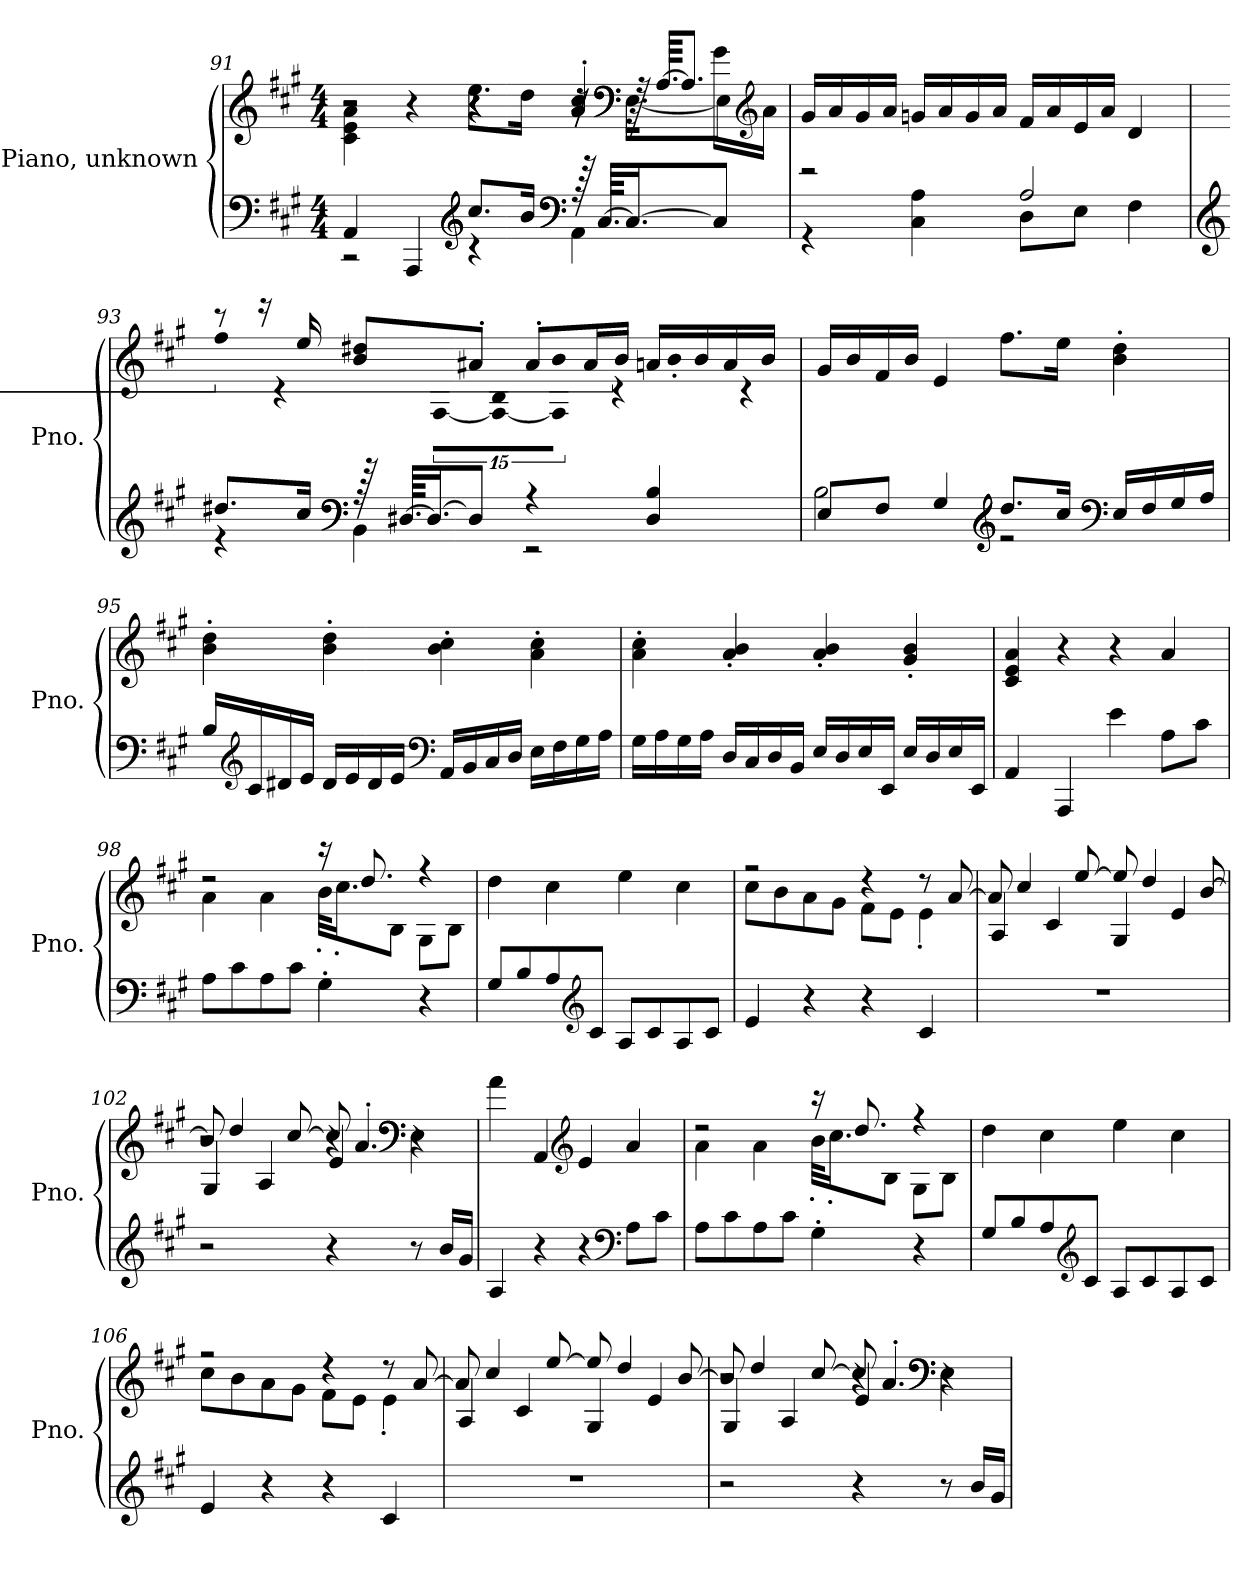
**kern	**kern
*part1	*part1
*staff2	*staff1
*I"Piano, unknown	*
*I'Pno.	*
!!LO:LB:g=z
*clefF4	*clefG2
*k[f#c#g#]	*k[f#c#g#]
*M4/4	*M4/4
=91	=91
*^	*^
*	*	*	*^
*	*	*	*	*^
4AA/	2r	2r	4c#\ 4e\ 4a\	2r	2r
4AAA/	.	.	4r	.	.
*clefG2	*	*	*	*	*
8.cc#/L	4r	4r	8.ee\L	4r	4r
16b/Jk	.	.	16dd\Jk	.	.
*clefF4	*	*	*	*	*
128r	4AA\	4a/' 4cc#/'	8r	32r	32r
[64.C#/KKLL	.	.	.	.	.
*	*	*clefF4	*	*	*
16.C#/J_	.	.	.	128r	[16.E\KL
.	.	.	.	[64.A/KKKL	.
.	.	.	.	8.A/J]	.
8C#/J]	.	.	16g#\LL	.	8E\J]
*	*	*clefG2	*	*	*
.	.	.	16a\JJ	.	.
*	*	*v	*v	*v	*v
=92	=92	=92
2r	4r	16g#/LL
.	.	16a/
.	.	16g#/
.	.	16a/JJ
.	4C#\ 4A\	16gn/LL
.	.	16a/
.	.	16g/
.	.	16a/JJ
2A/	8D\L	16f#/LL
.	.	16a/
.	8E\J	16e/
.	.	16a/JJ
.	4F#\	4d/
!!LO:PB:g=z
=93	=93	=93
*clefG2	*	*
*	*	*^
!	!	!	!LO:N:vis=8
8.dd#X/L	4r	8r	960%137ff#\
.	.	16r	.
!	!	!	!LO:N:vis=8
.	.	.	960%137r
16cc#/Jk	.	16ee/	.
*clefF4	*	*	*
128r	4BB\	8b/ 8dd#X/L	.
[64.D#X/KKLL	.	.	.
16.D#/J_	.	.	.
.	.	.	1920ryy
!	!	!	!LO:N:vis=16
.	.	.	[1920%137F#\LL
!	!	!	!LO:N:vis=16
.	.	.	1920%137F#\_ 1920%137B\
8D#/J]	.	8a#X'/J	.
!	!	!	!LO:N:vis=16
.	.	.	1920%137F#\] 1920%137b\JJ
!	!	!	!LO:N:vis=16
4r	2r	8a#'/L	1920%137r
!	!	!	!LO:N:vis=8
.	.	.	960%137b'\
.	.	16a#/L	.
.	.	16b/JJ	.
!	!	!	!LO:N:vis=4
.	.	.	640%183r
4D#/ 4B/	.	16an/LL	.
.	.	16b/	.
.	.	16a/	.
.	.	16b/JJ	.
*	*	*v	*v
=94	=94	=94
8E/L	2B\	16g#/LL
.	.	16b/
8F#/J	.	16f#/
.	.	16b/JJ
4G#/	.	4e/
*clefG2	*	*
8.dd/L	2r	8.ff#\L
16cc#/Jk	.	16ee\Jk
*clefF4	*	*
16E/LL	.	4b\' 4dd\'
16F#/	.	.
16G#/	.	.
16A/JJ	.	.
*v	*v	*
!!LO:LB:g=z
=95	=95
16B/LL	4b\' 4dd\'
*clefG2	*
16c#/	.
16d#X/	.
16e/JJ	.
16d#/LL	4b\' 4dd\'
16e/	.
16d#/	.
16e/JJ	.
*clefF4	*
16AA/LL	4b\' 4cc#\'
16BB/	.
16C#/	.
16D/JJ	.
16E\LL	4a\' 4cc#\'
16F#\	.
16G#\	.
16A\JJ	.
=96	=96
16G#\LL	4a\' 4cc#\'
16A\	.
16G#\	.
16A\JJ	.
16D/LL	4a/' 4b/'
16C#/	.
16D/	.
16BB/JJ	.
16E/LL	4a/' 4b/'
16D/	.
16E/	.
16EE/JJ	.
16E/LL	4g#/' 4b/'
16D/	.
16E/	.
16EE/JJ	.
=97	=97
4AA/	4c#/ 4e/ 4a/
4AAA/	4r
4e\	4r
8A\L	4a/
8c#\J	.
!!LO:LB:g=z
=98	=98
*	*^
8A\L	2r	4a\
8c#\	.	.
8A\	.	4a\
8c#\J	.	.
4G#'\	16r	32b'\KLL
.	.	16.cc#'\J
.	8.dd/	.
.	.	8B\J
4r	4r	8G#\L
.	.	8B\J
*	*v	*v
=99	=99
8G#/L	4dd\
8B/	.
8A/	4cc#\
*clefG2	*
8c#/J	.
8A/L	4ee\
8c#/	.
8A/	4cc#\
8c#/J	.
=100	=100
*	*^
4e/	2r	8cc#\L
.	.	8b\
4r	.	8a\
.	.	8g#\J
4r	4r	8f#\L
.	.	8e\J
4c#/	8r	4e'\
.	[8a/	.
=101	=101	=101
1r	8a/]	4A/
.	4cc#/	.
.	.	4c#/
.	[8ee/	.
.	8ee/]	4G#/
.	4dd/	.
.	.	4e/
.	[8b/	.
!!LO:LB:g=z
=102	=102	=102
*	*	*^
2r	8b/]	2r	4G#/
.	4dd/	.	.
.	.	.	4A/
.	[8cc#/	.	.
4r	8cc#/]	4r	4e/
.	4.a'/	.	.
*	*clefF4	*	*
8r	.	4E\	4r
16b/LL	.	.	.
16g#/JJ	.	.	.
*	*v	*v	*v
=103	=103
4A/	4a\
4r	4AA/
*	*clefG2
4r	4e/
*clefF4	*
8A\L	4a/
8c#\J	.
=104	=104
*	*^
8A\L	2r	4a\
8c#\	.	.
8A\	.	4a\
8c#\J	.	.
4G#'\	16r	32b'\KLL
.	.	16.cc#'\J
.	8.dd/	.
.	.	8B\J
4r	4r	8G#\L
.	.	8B\J
*	*v	*v
!!LO:LB:g=z
=105	=105
8G#/L	4dd\
8B/	.
8A/	4cc#\
*clefG2	*
8c#/J	.
8A/L	4ee\
8c#/	.
8A/	4cc#\
8c#/J	.
=106	=106
*	*^
4e/	2r	8cc#\L
.	.	8b\
4r	.	8a\
.	.	8g#\J
4r	4r	8f#\L
.	.	8e\J
4c#/	8r	4e'\
.	[8a/	.
=107	=107	=107
1r	8a/]	4A/
.	4cc#/	.
.	.	4c#/
.	[8ee/	.
.	8ee/]	4G#/
.	4dd/	.
.	.	4e/
.	[8b/	.
!!LO:LB:g=z
=108	=108	=108
*	*	*^
2r	8b/]	2r	4G#/
.	4dd/	.	.
.	.	.	4A/
.	[8cc#/	.	.
4r	8cc#/]	4r	4e/
.	4.a'/	.	.
*	*clefF4	*	*
8r	.	4E\	4r
16b/LL	.	.	.
16g#/JJ	.	.	.
*	*v	*v	*v
=	=
*-	*-
